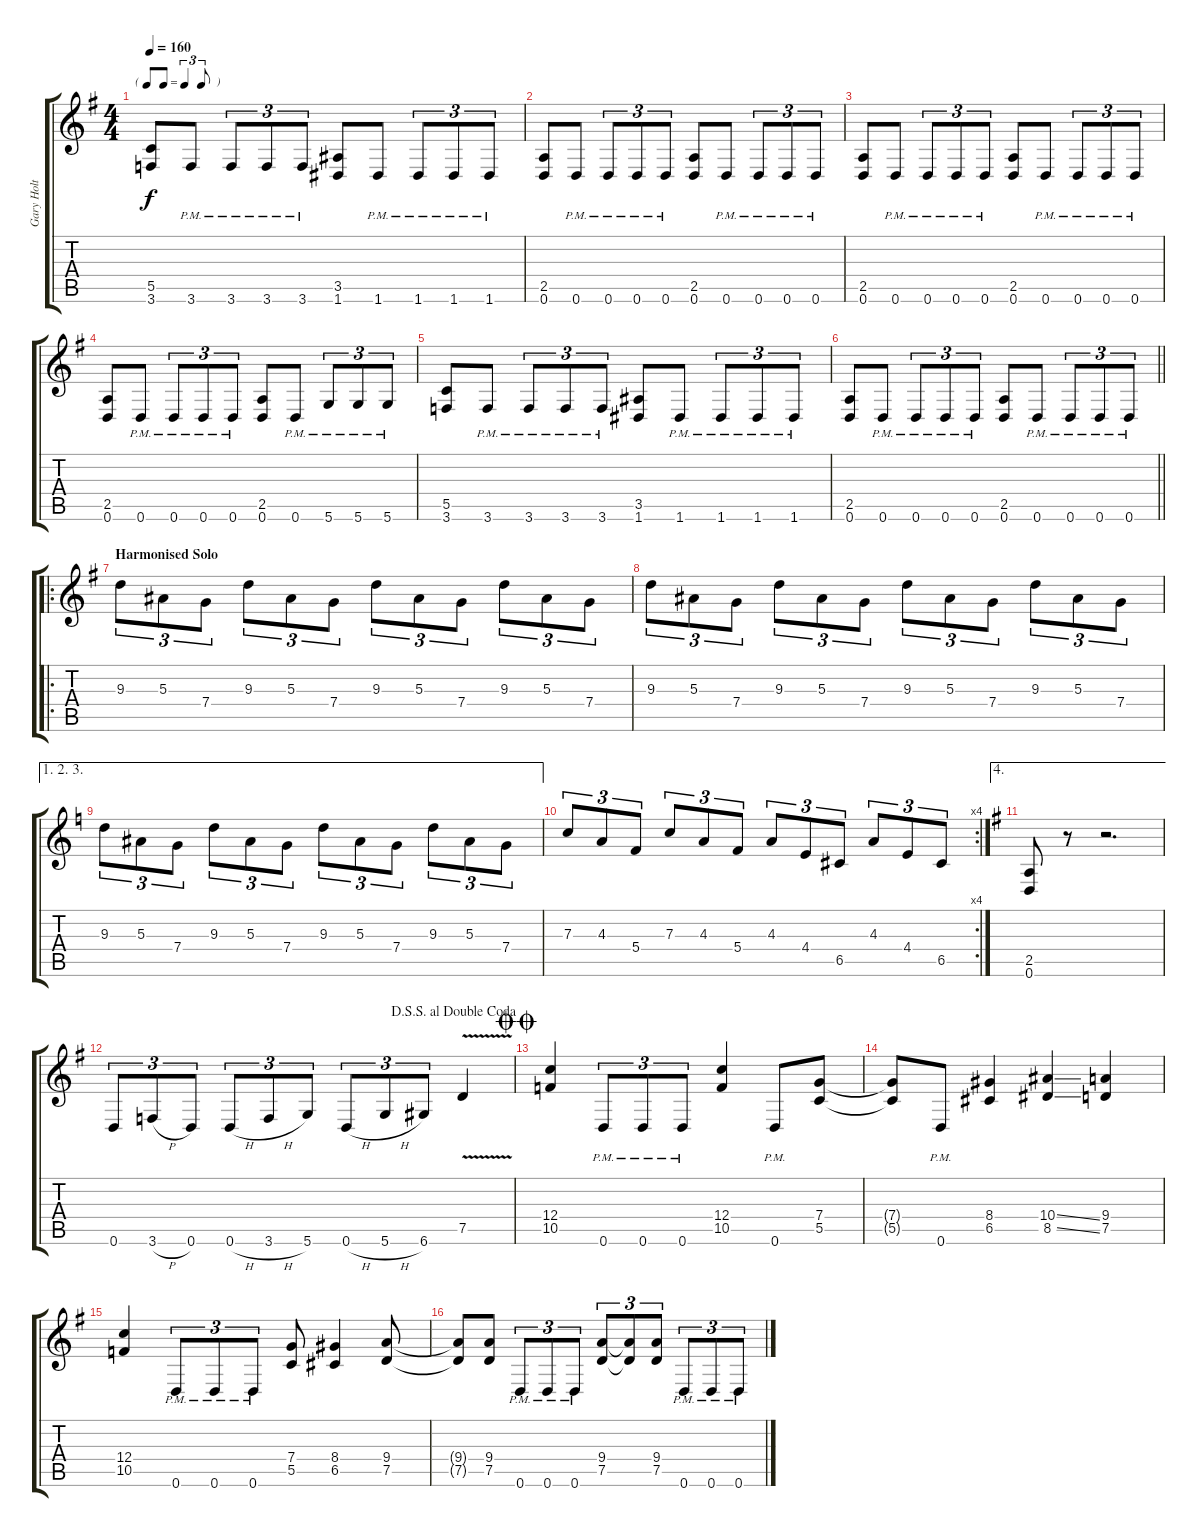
\track ("Gary Holt" "Gary Holt") {instrument distortionguitar}
\staff {score tabs}
\tuning (D4 A3 F3 C3 G2 D2) {hide}
\ts (4 4)
\tf triplet8th
\tempo 160
\clef g2
\ks g
(5.5 3.6).8{dy f} 3.6{pm}.8 3.6{pm}.8{tu (3 2)} 3.6{pm}.8{tu (3 2)} 3.6{pm}.8{tu (3 2)} (3.5 1.6).8 1.6{pm}.8 1.6{pm}.8{tu (3 2)} 1.6{pm}.8{tu (3 2)} 1.6{pm}.8{tu (3 2)} |
(2.5 0.6).8 0.6{pm}.8 0.6{pm}.8{tu (3 2)} 0.6{pm}.8{tu (3 2)} 0.6{pm}.8{tu (3 2)} (2.5 0.6).8 0.6{pm}.8 0.6{pm}.8{tu (3 2)} 0.6{pm}.8{tu (3 2)} 0.6{pm}.8{tu (3 2)} |
(2.5 0.6).8 0.6{pm}.8 0.6{pm}.8{tu (3 2)} 0.6{pm}.8{tu (3 2)} 0.6{pm}.8{tu (3 2)} (2.5 0.6).8 0.6{pm}.8 0.6{pm}.8{tu (3 2)} 0.6{pm}.8{tu (3 2)} 0.6{pm}.8{tu (3 2)} |
(2.5 0.6).8 0.6{pm}.8 0.6{pm}.8{tu (3 2)} 0.6{pm}.8{tu (3 2)} 0.6{pm}.8{tu (3 2)} (2.5 0.6).8 0.6{pm}.8 5.6{pm}.8{tu (3 2)} 5.6{pm}.8{tu (3 2)} 5.6{pm}.8{tu (3 2)} |
(5.5 3.6).8 3.6{pm}.8 3.6{pm}.8{tu (3 2)} 3.6{pm}.8{tu (3 2)} 3.6{pm}.8{tu (3 2)} (3.5 1.6).8 1.6{pm}.8 1.6{pm}.8{tu (3 2)} 1.6{pm}.8{tu (3 2)} 1.6{pm}.8{tu (3 2)} |
\barLineRight lightlight
(2.5 0.6).8 0.6{pm}.8 0.6{pm}.8{tu (3 2)} 0.6{pm}.8{tu (3 2)} 0.6{pm}.8{tu (3 2)} (2.5 0.6).8 0.6{pm}.8 0.6{pm}.8{tu (3 2)} 0.6{pm}.8{tu (3 2)} 0.6{pm}.8{tu (3 2)} |
\ro
\section ("" "Harmonised Solo")
9.3.8{tu (3 2)} 5.3.8{tu (3 2)} 7.4.8{tu (3 2)} 9.3.8{tu (3 2)} 5.3.8{tu (3 2)} 7.4.8{tu (3 2)} 9.3.8{tu (3 2)} 5.3.8{tu (3 2)} 7.4.8{tu (3 2)} 9.3.8{tu (3 2)} 5.3.8{tu (3 2)} 7.4.8{tu (3 2)} |
9.3.8{tu (3 2)} 5.3.8{tu (3 2)} 7.4.8{tu (3 2)} 9.3.8{tu (3 2)} 5.3.8{tu (3 2)} 7.4.8{tu (3 2)} 9.3.8{tu (3 2)} 5.3.8{tu (3 2)} 7.4.8{tu (3 2)} 9.3.8{tu (3 2)} 5.3.8{tu (3 2)} 7.4.8{tu (3 2)} |
\ae (1 2 3)
\ks c
9.3.8{tu (3 2)} 5.3.8{tu (3 2)} 7.4.8{tu (3 2)} 9.3.8{tu (3 2)} 5.3.8{tu (3 2)} 7.4.8{tu (3 2)} 9.3.8{tu (3 2)} 5.3.8{tu (3 2)} 7.4.8{tu (3 2)} 9.3.8{tu (3 2)} 5.3.8{tu (3 2)} 7.4.8{tu (3 2)} |
\rc 4
7.3.8{tu (3 2)} 4.3.8{tu (3 2)} 5.4.8{tu (3 2)} 7.3.8{tu (3 2)} 4.3.8{tu (3 2)} 5.4.8{tu (3 2)} 4.3.8{tu (3 2)} 4.4.8{tu (3 2)} 6.5.8{tu (3 2)} 4.3.8{tu (3 2)} 4.4.8{tu (3 2)} 6.5.8{tu (3 2)} |
\ae 4
\ks g
(2.5 0.6).8 r.8 r.2{d} |
\jump dalsegnosegnoaldoublecoda
0.6.8{tu (3 2)} 3.6{h}.8{tu (3 2)} 0.6.8{tu (3 2)} 0.6{h}.8{tu (3 2)} 3.6{h}.8{tu (3 2)} 5.6.8{tu (3 2)} 0.6{h}.8{tu (3 2)} 5.6{h}.8{tu (3 2)} 6.6.8{tu (3 2)} 7.5{v}.4 |
\jump doublecoda
(12.4 10.5).4 0.6{pm}.8{tu (3 2)} 0.6{pm}.8{tu (3 2)} 0.6{pm}.8{tu (3 2)} (12.4 10.5).4 0.6{pm}.8 (7.4 5.5).8 |
(7.4{t} 5.5{t}).8 0.6{pm}.8 (8.4 6.5).4 (10.4{ss} 8.5{ss}).4 (9.4 7.5).4 |
(12.4 10.5).4 0.6{pm}.8{tu (3 2)} 0.6{pm}.8{tu (3 2)} 0.6{pm}.8{tu (3 2)} (7.4 5.5).8 (8.4 6.5).4 (9.4 7.5).8 |
(9.4{t} 7.5{t}).8 (9.4 7.5).8 0.6{pm}.8{tu (3 2)} 0.6{pm}.8{tu (3 2)} 0.6{pm}.8{tu (3 2)} (9.4 7.5).8{tu (3 2)} (9.4{t} 7.5{t}).8{tu (3 2)} (9.4 7.5).8{tu (3 2)} 0.6{pm}.8{tu (3 2)} 0.6{pm}.8{tu (3 2)} 0.6{pm}.8{tu (3 2)}
